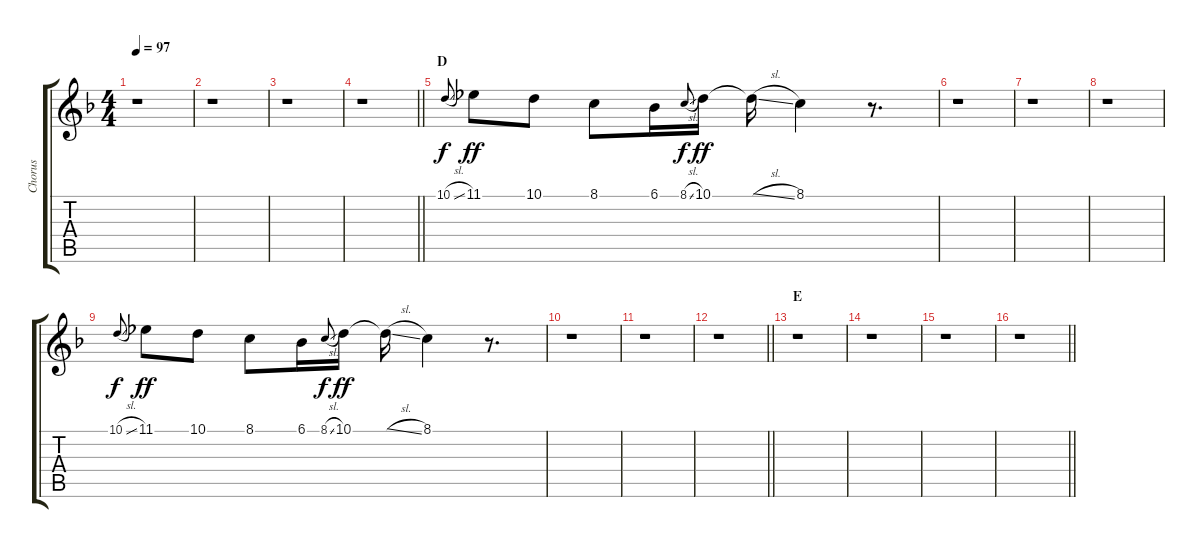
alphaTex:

\track ("Chorus" "Chorus") {instrument voiceoohs}
\staff {score tabs}
\tuning (E4 B3 G3 D3 A2 E2) {hide}
\ts (4 4)
\tempo 97
\clef g2
\ks f
r.1{dy f} |
r.1 |
r.1 |
\barLineRight lightlight
r.1 |
\section ("" "D")
10.1{sl}.8{gr onbeat} 11.1.8{dy ff} 10.1.8 8.1.8 6.1.16 8.1{sl}.8{gr onbeat dy f} 10.1.16{dy ff} 10.1{sl t}.16 8.1.4 r.8{d} |
r.1 |
r.1 |
r.1 |
10.1{sl}.8{gr onbeat dy f} 11.1.8{dy ff} 10.1.8 8.1.8 6.1.16 8.1{sl}.8{gr onbeat dy f} 10.1.16{dy ff} 10.1{sl t}.16 8.1.4 r.8{d} |
r.1 |
r.1 |
\barLineRight lightlight
r.1 |
\section ("" "E")
r.1 |
r.1 |
r.1 |
\barLineRight lightlight
r.1
